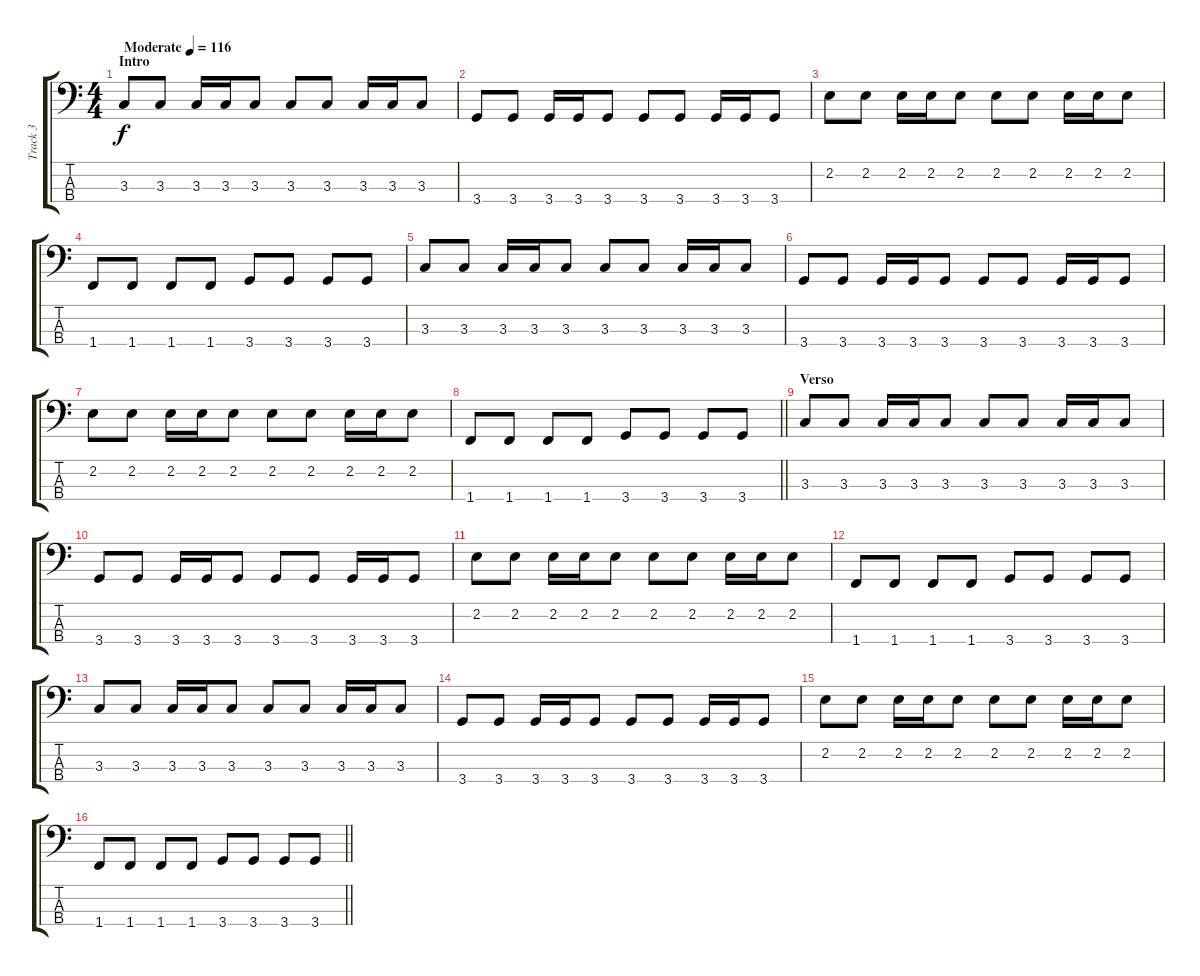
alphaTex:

\track ("Track 3" "Track 3") {instrument acousticbass}
\staff {score tabs}
\tuning (G2 D2 A1 E1) {hide}
\ts (4 4)
\section ("" "Intro")
\tempo (116 "Moderate")
\clef f4
\ks c
3.3.8{dy f instrument acousticbass} 3.3.8 3.3.16 3.3.16 3.3.8 3.3.8 3.3.8 3.3.16 3.3.16 3.3.8 |
3.4.8 3.4.8 3.4.16 3.4.16 3.4.8 3.4.8 3.4.8 3.4.16 3.4.16 3.4.8 |
2.2.8 2.2.8 2.2.16 2.2.16 2.2.8 2.2.8 2.2.8 2.2.16 2.2.16 2.2.8 |
1.4.8 1.4.8 1.4.8 1.4.8 3.4.8 3.4.8 3.4.8 3.4.8 |
3.3.8 3.3.8 3.3.16 3.3.16 3.3.8 3.3.8 3.3.8 3.3.16 3.3.16 3.3.8 |
3.4.8 3.4.8 3.4.16 3.4.16 3.4.8 3.4.8 3.4.8 3.4.16 3.4.16 3.4.8 |
2.2.8 2.2.8 2.2.16 2.2.16 2.2.8 2.2.8 2.2.8 2.2.16 2.2.16 2.2.8 |
\barLineRight lightlight
1.4.8 1.4.8 1.4.8 1.4.8 3.4.8 3.4.8 3.4.8 3.4.8 |
\section ("" "Verso")
3.3.8 3.3.8 3.3.16 3.3.16 3.3.8 3.3.8 3.3.8 3.3.16 3.3.16 3.3.8 |
3.4.8 3.4.8 3.4.16 3.4.16 3.4.8 3.4.8 3.4.8 3.4.16 3.4.16 3.4.8 |
2.2.8 2.2.8 2.2.16 2.2.16 2.2.8 2.2.8 2.2.8 2.2.16 2.2.16 2.2.8 |
1.4.8 1.4.8 1.4.8 1.4.8 3.4.8 3.4.8 3.4.8 3.4.8 |
3.3.8 3.3.8 3.3.16 3.3.16 3.3.8 3.3.8 3.3.8 3.3.16 3.3.16 3.3.8 |
3.4.8 3.4.8 3.4.16 3.4.16 3.4.8 3.4.8 3.4.8 3.4.16 3.4.16 3.4.8 |
2.2.8 2.2.8 2.2.16 2.2.16 2.2.8 2.2.8 2.2.8 2.2.16 2.2.16 2.2.8 |
\barLineRight lightlight
1.4.8 1.4.8 1.4.8 1.4.8 3.4.8 3.4.8 3.4.8 3.4.8
